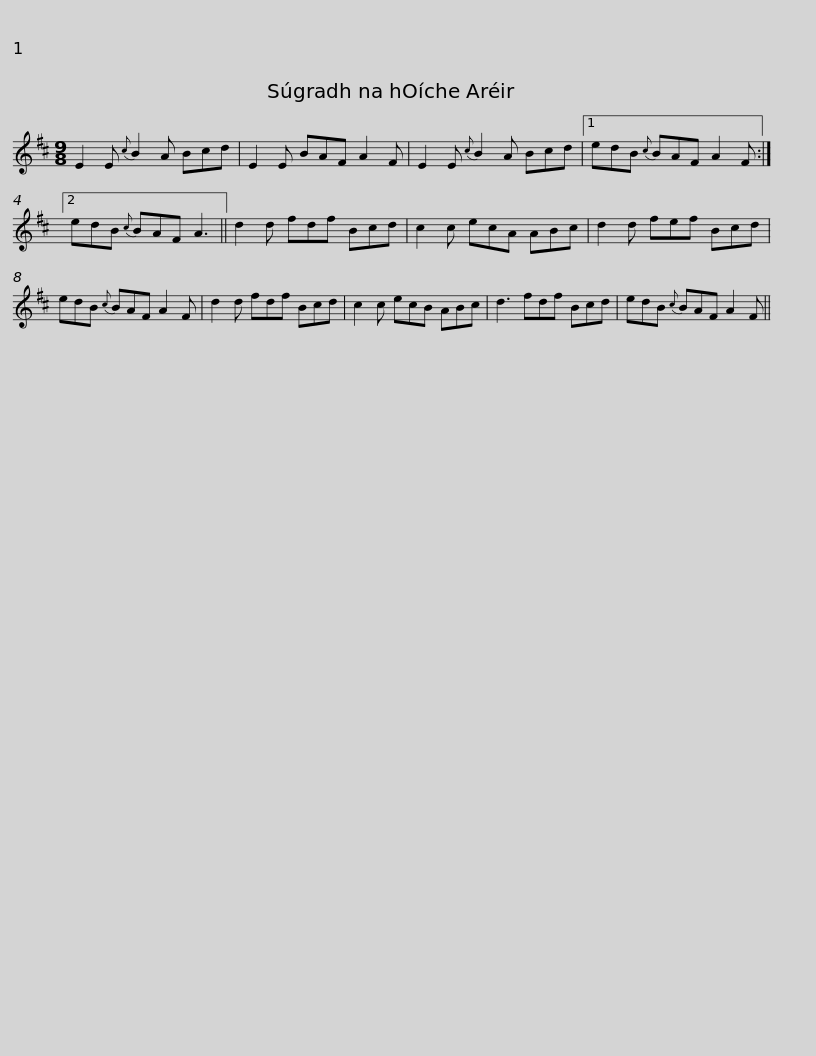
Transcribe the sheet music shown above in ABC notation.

X:1
L:1/8
M:9/8
I:linebreak $
K:D
V:1 treble
V:1
 E2 E{c} B2 A Bcd | E2 E BAF A2 F | E2 E{c} B2 A Bcd |1 edB{c} BAF A2 F :|2$ edB{c} BAF A3 || %5
 d2 d fdf Bcd | c2 c ecA ABc | d2 d fef Bcd | edB{c} BAF A2 F |$ d2 d fdf Bcd | %10
 c2 c ecB ABc | d3 fdf Bcd | edB{c} BAF A2 F || %13
